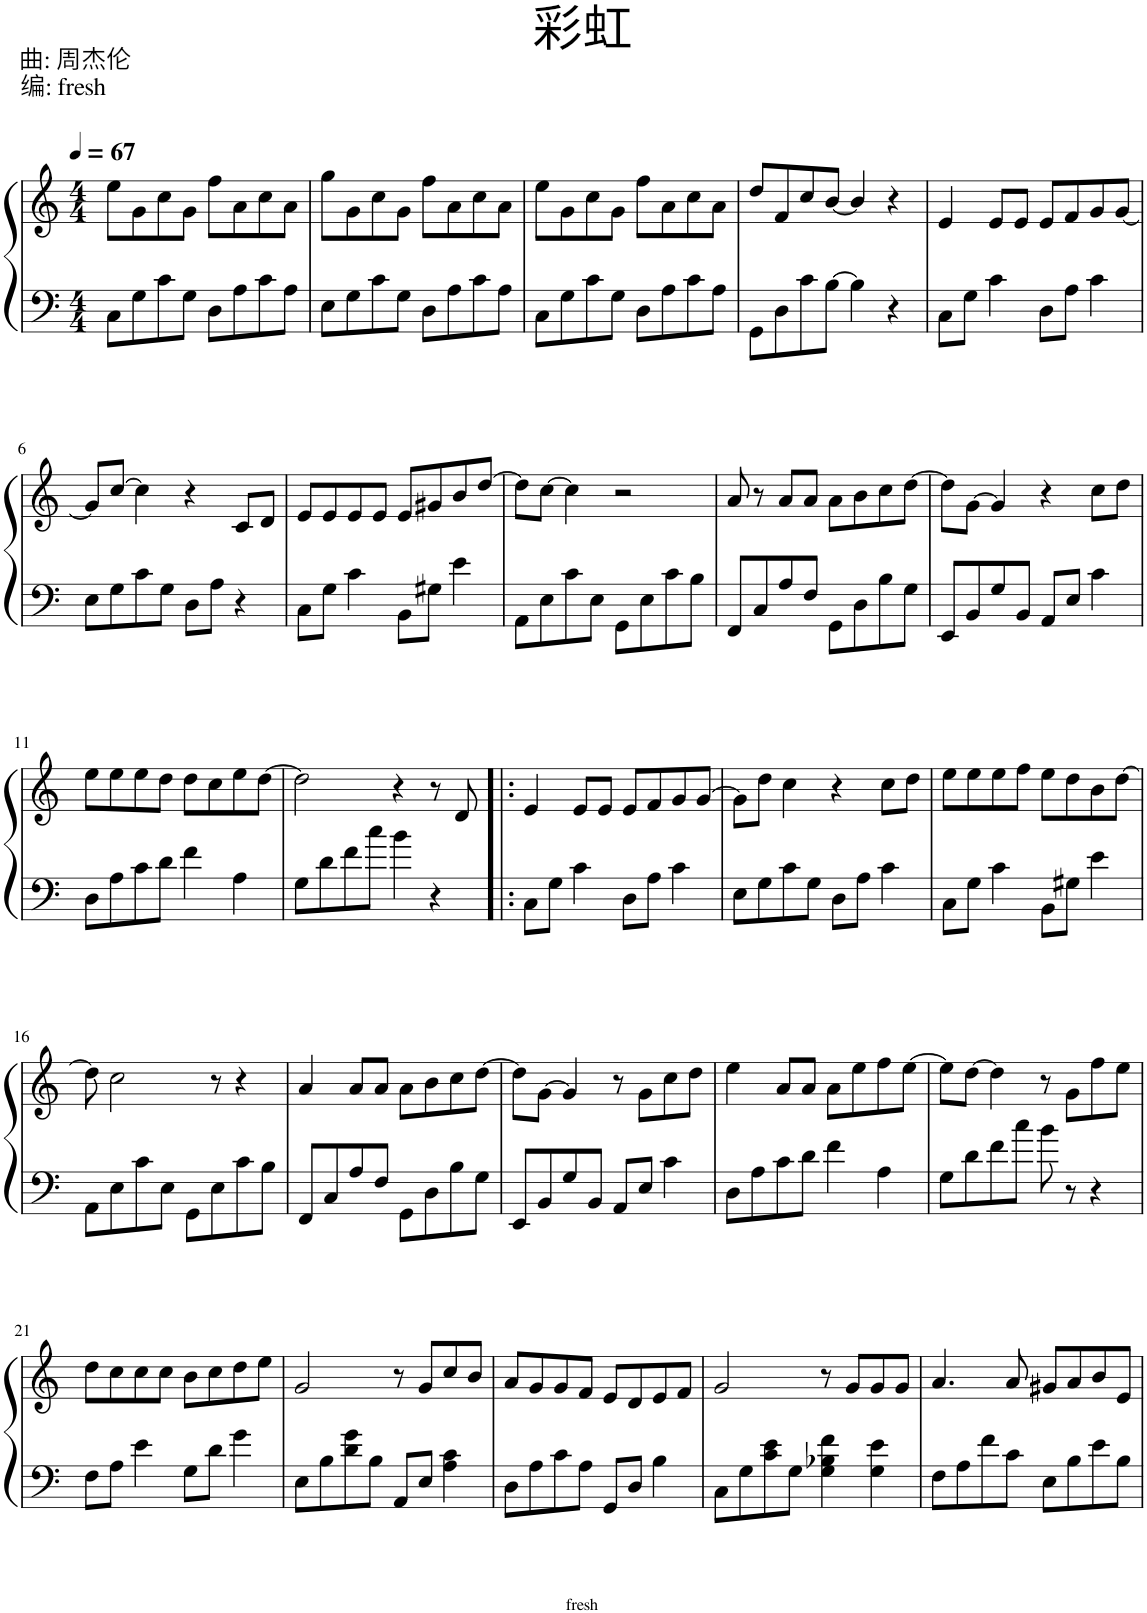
**kern	**kern
*part1	*part1
*staff2	*staff1
*I"Piano	*
*I'Pno.	*
*clefF4	*clefG2
*k[]	*k[]
*M4/4	*M4/4
*MM67	*MM67
=1	=1
8C\L	8ee\L
8G\	8g\
8c\	8cc\
8G\J	8g\J
8D\L	8ff\L
8A\	8a\
8c\	8cc\
8A\J	8a\J
=2	=2
8E\L	8gg\L
8G\	8g\
8c\	8cc\
8G\J	8g\J
8D\L	8ff\L
8A\	8a\
8c\	8cc\
8A\J	8a\J
=3	=3
8C\L	8ee\L
8G\	8g\
8c\	8cc\
8G\J	8g\J
8D\L	8ff\L
8A\	8a\
8c\	8cc\
8A\J	8a\J
=4	=4
8GG\L	8dd/L
8D\	8f/
8c\	8cc/
[8B\J	[8b/J
4B\]	4b/]
4r	4r
=5	=5
8C\L	4e/
8G\J	.
4c\	8e/L
.	8e/J
8D\L	8e/L
8A\J	8f/
4c\	8g/
.	[8g/J
!!LO:LB:g=z
=6	=6
8E\L	8g/L]
8G\	[8cc/J
8c\	4cc\]
8G\J	.
8D\L	4r
8A\J	.
4r	8c/L
.	8d/J
=7	=7
8C\L	8e/L
8G\J	8e/
4c\	8e/
.	8e/J
8BB\L	8e/L
8G#X\J	8g#X/
4e\	8b/
.	[8dd/J
=8	=8
8AA\L	8dd\L]
8E\	[8cc\J
8c\	4cc\]
8E\J	.
8GG\L	2r
8E\	.
8c\	.
8B\J	.
=9	=9
8FF/L	8a/
8C/	8r
8A/	8a/L
8F/J	8a/J
8GG\L	8a\L
8D\	8b\
8B\	8cc\
8G\J	[8dd\J
=10	=10
8EE/L	8dd\L]
8BB/	[8g\J
8G/	4g/]
8BB/J	.
8AA/L	4r
8E/J	.
4c\	8cc\L
.	8dd\J
!!LO:LB:g=z
=11	=11
8D\L	8ee\L
8A\	8ee\
8c\	8ee\
8d\J	8dd\J
4f\	8dd\L
.	8cc\
4A\	8ee\
.	[8dd\J
=12	=12
8G\L	2dd\]
8d\	.
8f\	.
8cc\J	.
4b\	4r
4r	8r
.	8d/
=13!|:	=13!|:
8C\L	4e/
8G\J	.
4c\	8e/L
.	8e/J
8D\L	8e/L
8A\J	8f/
4c\	8g/
.	[8g/J
=14	=14
8E\L	8g\L]
8G\	8dd\J
8c\	4cc\
8G\J	.
8D\L	4r
8A\J	.
4c\	8cc\L
.	8dd\J
=15	=15
8C\L	8ee\L
8G\J	8ee\
4c\	8ee\
.	8ff\J
8BB\L	8ee\L
8G#X\J	8dd\
4e\	8b\
.	[8dd\J
!!LO:LB:g=z
=16	=16
8AA\L	8dd\]
8E\	2cc\
8c\	.
8E\J	.
8GG\L	.
8E\	8r
8c\	4r
8B\J	.
=17	=17
8FF/L	4a/
8C/	.
8A/	8a/L
8F/J	8a/J
8GG\L	8a\L
8D\	8b\
8B\	8cc\
8G\J	[8dd\J
=18	=18
8EE/L	8dd\L]
8BB/	[8g\J
8G/	4g/]
8BB/J	.
8AA/L	8r
8E/J	8g\L
4c\	8cc\
.	8dd\J
=19	=19
8D\L	4ee\
8A\	.
8c\	8a/L
8d\J	8a/J
4f\	8a\L
.	8ee\
4A\	8ff\
.	[8ee\J
=20	=20
8G\L	8ee\L]
8d\	[8dd\J
8f\	4dd\]
8cc\J	.
8b\	8r
8r	8g\L
4r	8ff\
.	8ee\J
!!LO:LB:g=z
=21	=21
8F\L	8dd\L
8A\J	8cc\
4e\	8cc\
.	8cc\J
8G\L	8b\L
8d\J	8cc\
4g\	8dd\
.	8ee\J
=22	=22
8E\L	2g/
8B\	.
8d\ 8g\	.
8B\J	.
8AA/L	8r
8E/J	8g/L
4A\ 4c\	8cc/
.	8b/J
=23	=23
8D\L	8a/L
8A\	8g/
8c\	8g/
8A\J	8f/J
8GG/L	8e/L
8D/J	8d/
4B\	8e/
.	8f/J
=24	=24
8C\L	2g/
8G\	.
8c\ 8e\	.
8G\J	.
4G\ 4B-X\ 4f\	8r
.	8g/L
4G\ 4e\	8g/
.	8g/J
=25	=25
8F\L	4.a/
8A\	.
8f\	.
8c\J	8a/
8E\L	8g#X/L
8B\	8a/
8e\	8b/
8B\J	8e/J
=	=
*-	*-
